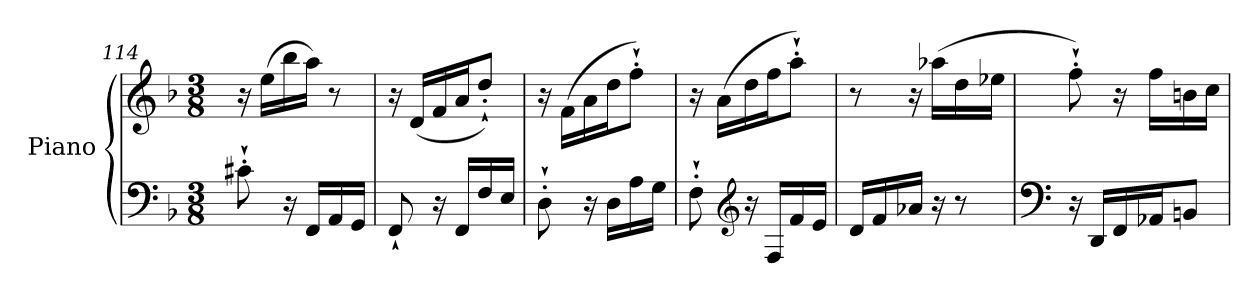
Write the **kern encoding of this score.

**kern	**kern
*part1	*part1
*staff2	*staff1
*I"Piano	*
*I'Pno	*
*clefF4	*clefG2
*k[b-]	*k[b-]
*M3/8	*M3/8
=114	=114
8c#X'`\	16r
.	(>16ee\LL
16r	16bb-\
16FF/LL	16aa\JJ)
16AA/	8r
16GG/JJ	.
!!LO:PB:g=z
=115	=115
8FF`/	16r
.	(<16d/LL
16r	16f/
16FF/LL	16a/J
16F/	8dd'`/J)
16E/JJ	.
=116	=116
8D'`\	16r
.	(>16f\LL
16r	16a\
16D\LL	16dd\J
16A\	8ff'`\J)
16G\JJ	.
=117	=117
8F'`\	16r
.	(>16a\LL
*clefG2	*
16r	16dd\
16F/LL	16ff\J
16f/	8aa'`\J)
16e/JJ	.
=118	=118
16d/LL	8r
16f/	.
16a-X/JJ	16r
16r	(>16aa-X\LL
8r	16dd\
.	16ee-X\JJ
=119	=119
*clefF4	*
16r	8ff'`\)
16DD/LL	.
16FF/	16r
16AA-X/J	16ff\LL
8BBn/J	16bn\
.	16cc\JJ
=	=
*-	*-
